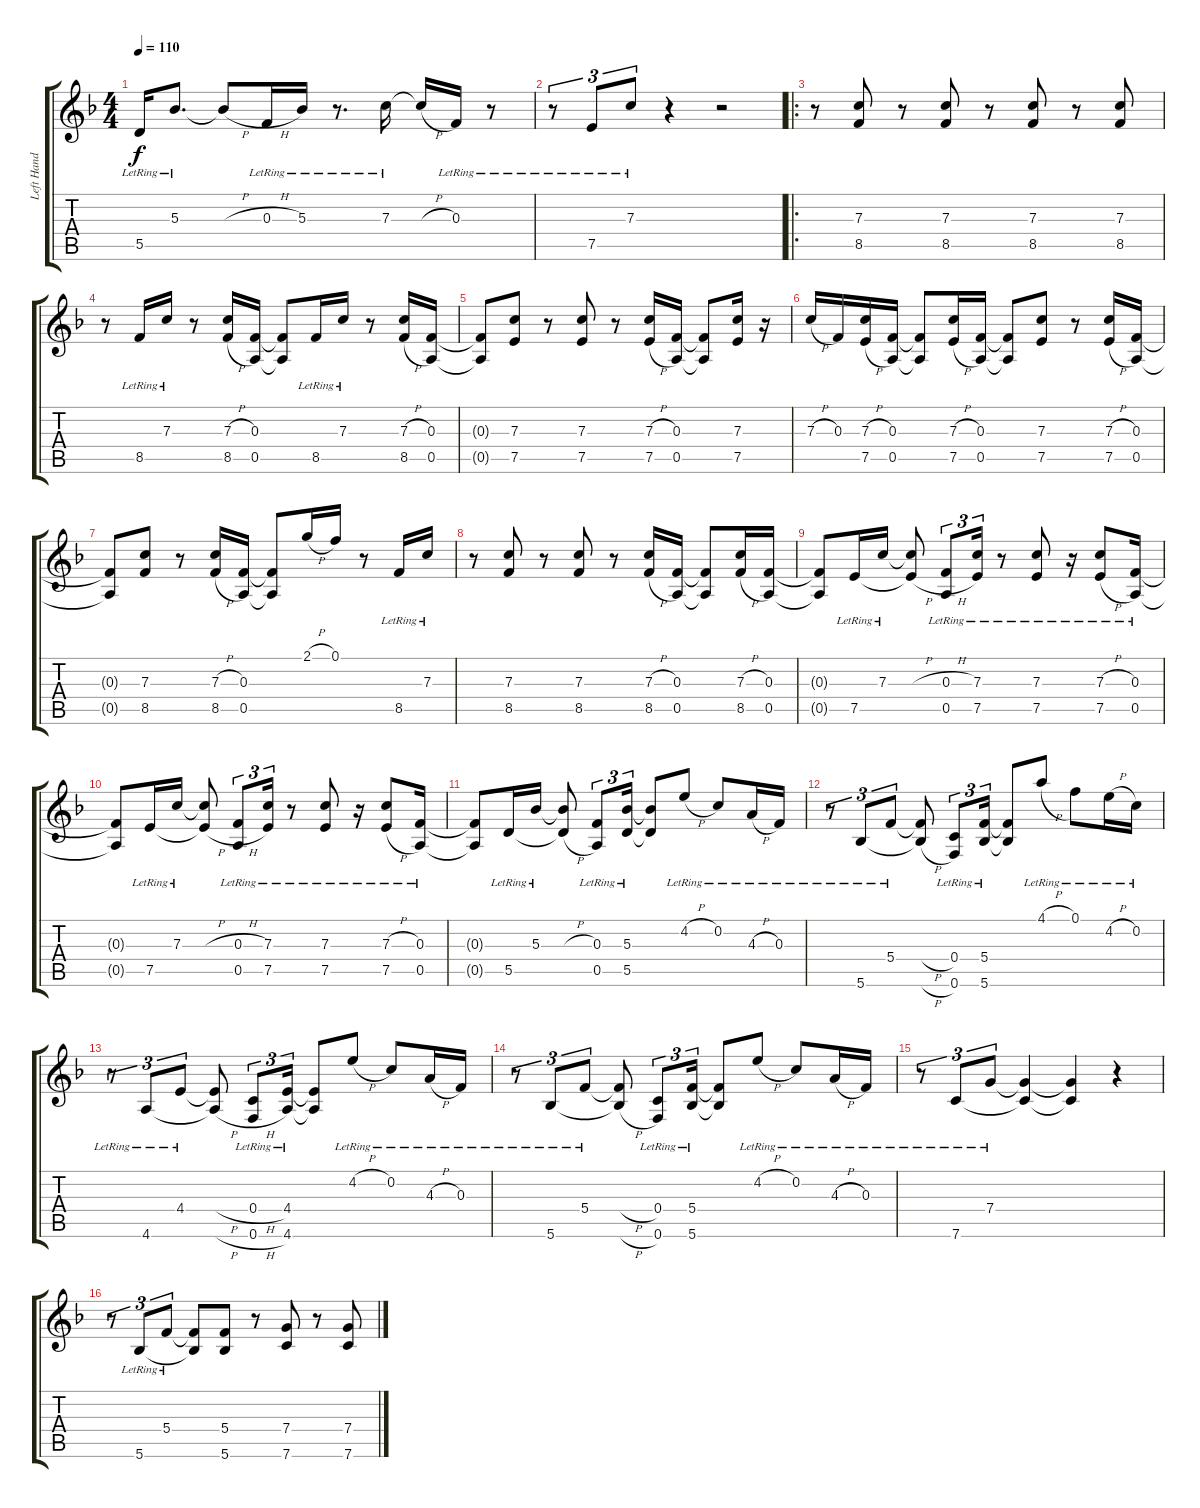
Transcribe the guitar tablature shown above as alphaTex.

\track ("Left Hand" "Left Hand") {instrument acousticguitarsteel}
\staff {score tabs}
\tuning (F4 C4 F3 C3 A2 F2) {hide}
\ts (4 4)
\tempo 110
\clef g2
\ks f
5.5{lr}.16{dy f} 5.3{lr}.8{d} 5.3{h t}.8 0.3{h lr}.16 5.3{lr}.16 r.8{d} 7.3{lr}.16 7.3{h t}.16 0.3{lr}.16 r.8 |
r.8{tu (3 2)} 7.5{lr}.8{tu (3 2)} 7.3{lr}.8{tu (3 2)} r.4 r.2 |
\ro
r.8 (7.3 8.5).8 r.8 (7.3 8.5).8 r.8 (7.3 8.5).8 r.8 (7.3 8.5).8 |
r.8 8.5{lr}.16 7.3{lr}.16 r.8 (7.3{h} 8.5{h}).16 (0.3 0.5).16 (0.3{t} 0.5{t}).8 8.5{lr}.16 7.3{lr}.16 r.8 (7.3{h} 8.5{h}).16 (0.3 0.5).16 |
(0.3{t} 0.5{t}).8 (7.3 7.5).8 r.8 (7.3 7.5).8 r.8 (7.3{h} 7.5{h}).16 (0.3 0.5).16 (0.3{t} 0.5{t}).8 (7.3 7.5).16 r.16 |
7.3{h}.16 0.3.16 (7.3{h} 7.5{h}).16 (0.3 0.5).16 (0.3{t} 0.5{t}).8 (7.3{h} 7.5{h}).16 (0.3 0.5).16 (0.3{t} 0.5{t}).8 (7.3 7.5).8 r.8 (7.3{h} 7.5{h}).16 (0.3 0.5).16 |
(0.3{t} 0.5{t}).8 (7.3 8.5).8 r.8 (7.3{h} 8.5{h}).16 (0.3 0.5).16 (0.3{t} 0.5{t}).8 2.1{h}.16 0.1.16 r.8 8.5{lr}.16 7.3{lr}.16 |
r.8 (7.3 8.5).8 r.8 (7.3 8.5).8 r.8 (7.3{h} 8.5{h}).16 (0.3 0.5).16 (0.3{t} 0.5{t}).8 (7.3{h} 8.5{h}).16 (0.3 0.5).16 |
(0.3{t} 0.5{t}).8 7.5{lr}.16 7.3{lr}.16 (7.3{h t} 7.5{h t}).8 (0.3{h lr} 0.5{h lr}).8{tu (3 2)} (7.3 7.5{lr}).16{tu (3 2)} r.8 (7.3 7.5{lr}).8 r.16 (7.3{h} 7.5{h lr}).8 (0.3 0.5{lr}).16 |
(0.3{t} 0.5{t}).8 7.5{lr}.16 7.3{lr}.16 (7.3{h t} 7.5{h t}).8 (0.3{h lr} 0.5{h}).8{tu (3 2)} (7.3{lr} 7.5).16{tu (3 2)} r.8 (7.3{lr} 7.5).8 r.16 (7.3{h lr} 7.5{h}).8 (0.3{lr} 0.5).16 |
(0.3{t} 0.5{t}).8 5.5{lr}.16 5.3{lr}.16 (5.3{h t} 5.5{h t}).8 (0.3{lr} 0.5).8{tu (3 2)} (5.3{lr} 5.5).16{tu (3 2)} (5.3{t} 5.5{t}).8 4.2{h lr}.8 0.2{lr}.8 4.3{h lr}.16 0.3{lr}.16 |
r.8{tu (3 2)} 5.6{lr}.8{tu (3 2)} 5.4{lr}.8{tu (3 2)} (5.4{h t} 5.6{h t}).8 (0.4{lr} 0.6).8{tu (3 2)} (5.4{lr} 5.6).16{tu (3 2)} (5.4{t} 5.6{t}).8 4.1{h lr}.8 0.1{lr}.8 4.2{h lr}.16 0.2{lr}.16 |
r.8{tu (3 2)} 4.6{lr}.8{tu (3 2)} 4.4{lr}.8{tu (3 2)} (4.4{h t} 4.6{h t}).8 (0.4{h lr} 0.6{h}).8{tu (3 2)} (4.4{lr} 4.6).16{tu (3 2)} (4.4{t} 4.6{t}).8 4.2{h lr}.8 0.2{lr}.8 4.3{h lr}.16 0.3{lr}.16 |
r.8{tu (3 2)} 5.6{lr}.8{tu (3 2)} 5.4{lr}.8{tu (3 2)} (5.4{h t} 5.6{h t}).8 (0.4{lr} 0.6).8{tu (3 2)} (5.4{lr} 5.6).16{tu (3 2)} (5.4{t} 5.6{t}).8 4.2{h lr}.8 0.2{lr}.8 4.3{h lr}.16 0.3{lr}.16 |
r.8{tu (3 2)} 7.6{lr}.8{tu (3 2)} 7.4{lr}.8{tu (3 2)} (7.4{t} 7.6{t}).4 (7.4{t} 7.6{t}).4 r.4 |
r.8{tu (3 2)} 5.6{lr}.8{tu (3 2)} 5.4{lr}.8{tu (3 2)} (5.4{t} 5.6{t}).8 (5.4 5.6).8 r.8 (7.4 7.6).8 r.8 (7.4 7.6).8
